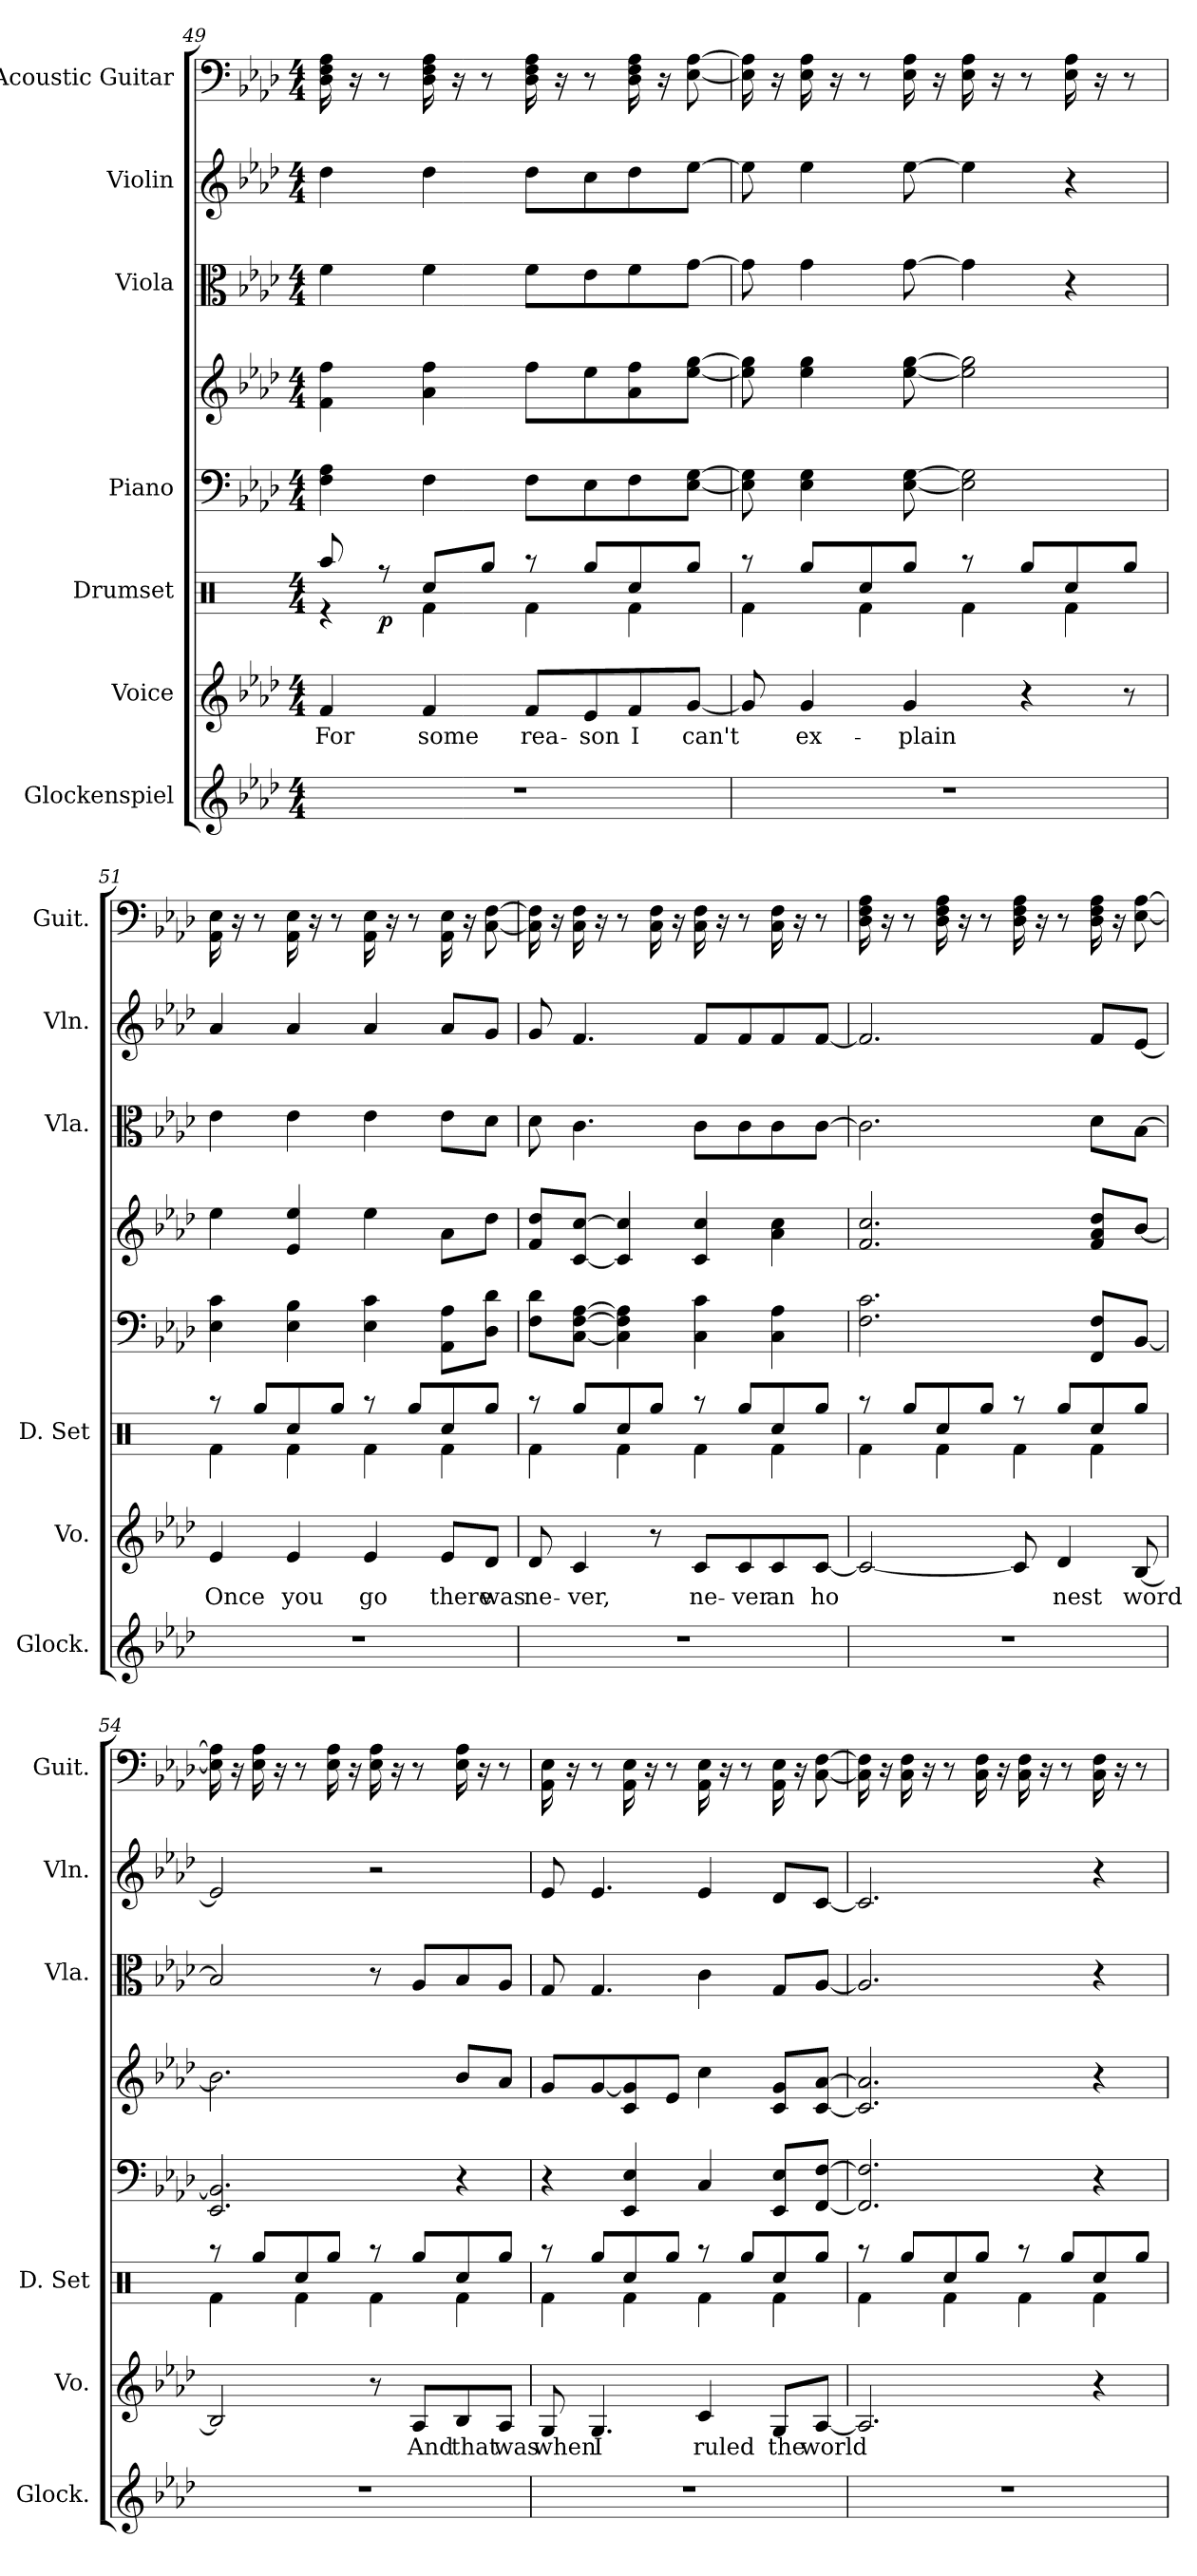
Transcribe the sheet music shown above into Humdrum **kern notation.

**kern	**kern	**text	**kern	**dynam	**kern	**kern	**kern	**kern	**kern
*part7	*part6	*part6	*part5	*part5	*part4	*part4	*part3	*part2	*part1
*staff8	*staff7	*staff7	*staff6	*staff6	*staff5	*staff4	*staff3	*staff2	*staff1
*I"Glockenspiel	*I"Voice	*	*I"Drumset	*	*I"Piano	*	*I"Viola	*I"Violin	*I"Acoustic Guitar
*I'Glock.	*I'Vo.	*	*I'D. Set	*	*	*	*I'Vla.	*I'Vln.	*I'Guit.
!!LO:PB:g=z
*clefG2	*clefG2	*	*clefX	*	*clefF4	*clefG2	*clefC3	*clefG2	*
*ITrd-14c-24	*	*	*	*	*	*	*	*	*
*k[b-e-a-d-]	*k[b-e-a-d-]	*	*k[]	*	*k[b-e-a-d-]	*k[b-e-a-d-]	*k[b-e-a-d-]	*k[b-e-a-d-]	*k[b-e-a-d-]
*M4/4	*M4/4	*	*M4/4	*	*M4/4	*M4/4	*M4/4	*M4/4	*M4/4
=49	=49	=49	=49	=49	=49	=49	=49	=49	=49
!	!	!LO:LY:b	!	!	!	!	!	!	!
*	*	*	*^	*	*	*	*	*	*
1r	4f/	For	8Raa/	4r	.	4F\ 4A-\	4f\ 4ff\	4f\	4dd-\	16D-\ 16F\ 16A-\
.	.	.	.	.	.	.	.	.	.	16r
!	!	!	!	!	!LO:DY:b	!	!	!	!	!
.	.	.	8r	.	p	.	.	.	.	8r
!	!	!LO:LY:b	!	!	!	!	!	!	!	!
.	4f/	some	8Rcc/L	4Rf\	.	4F\	4a-\ 4ff\	4f\	4dd-\	16D-\ 16F\ 16A-\
.	.	.	.	.	.	.	.	.	.	16r
.	.	.	8Rgg/J	.	.	.	.	.	.	8r
!	!	!LO:LY:b	!	!	!	!	!	!	!	!
.	8f/L	rea-	8r	4Rf\	.	8F\L	8ff\L	8f\L	8dd-\L	16D-\ 16F\ 16A-\
.	.	.	.	.	.	.	.	.	.	16r
!	!	!LO:LY:b	!	!	!	!	!	!	!	!
.	8e-/	-son	8Rgg/L	.	.	8E-\	8ee-\	8e-\	8cc\	8r
!	!	!LO:LY:b	!	!	!	!	!	!	!	!
.	8f/	I	8Rcc/	4Rf\	.	8F\	8a-\ 8ff\	8f\	8dd-\	16D-\ 16F\ 16A-\
.	.	.	.	.	.	.	.	.	.	16r
!	!	!LO:LY:b	!	!	!	!	!	!	!	!
.	[8g/J	can't	8Rgg/J	.	.	[8E-\ [8G\J	[8ee-\ [8gg\J	[8g\J	[8ee-\J	[8E-\ [8A-\
=50	=50	=50	=50	=50	=50	=50	=50	=50	=50	=50
1r	8g/]	.	8r	4Rf\	.	8E-\] 8G\]	8ee-\] 8gg\]	8g\]	8ee-\]	16E-\] 16A-\]
.	.	.	.	.	.	.	.	.	.	16r
!	!	!LO:LY:b	!	!	!	!	!	!	!	!
.	4g/	ex-	8Rgg/L	.	.	4E-\ 4G\	4ee-\ 4gg\	4g\	4ee-\	16E-\ 16A-\
.	.	.	.	.	.	.	.	.	.	16r
.	.	.	8Rcc/	4Rf\	.	.	.	.	.	8r
!	!	!LO:LY:b	!	!	!	!	!	!	!	!
.	4g/	-plain	8Rgg/J	.	.	[8E-\ [8G\	[8ee-\ [8gg\	[8g\	[8ee-\	16E-\ 16A-\
.	.	.	.	.	.	.	.	.	.	16r
.	.	.	8r	4Rf\	.	2E-\] 2G\]	2ee-\] 2gg\]	4g\]	4ee-\]	16E-\ 16A-\
.	.	.	.	.	.	.	.	.	.	16r
.	4r	.	8Rgg/L	.	.	.	.	.	.	8r
.	.	.	8Rcc/	4Rf\	.	.	.	4r	4r	16E-\ 16A-\
.	.	.	.	.	.	.	.	.	.	16r
.	8r	.	8Rgg/J	.	.	.	.	.	.	8r
!!LO:PB:g=z
=51	=51	=51	=51	=51	=51	=51	=51	=51	=51	=51
!	!	!LO:LY:b	!	!	!	!	!	!	!	!
1r	4e-/	Once	8r	4Rf\	.	4E-\ 4c\	4ee-\	4e-\	4a-/	16AA-\ 16E-\
.	.	.	.	.	.	.	.	.	.	16r
.	.	.	8Rgg/L	.	.	.	.	.	.	8r
!	!	!LO:LY:b	!	!	!	!	!	!	!	!
.	4e-/	you	8Rcc/	4Rf\	.	4E-\ 4B-\	4e-/ 4ee-/	4e-\	4a-/	16AA-\ 16E-\
.	.	.	.	.	.	.	.	.	.	16r
.	.	.	8Rgg/J	.	.	.	.	.	.	8r
!	!	!LO:LY:b	!	!	!	!	!	!	!	!
.	4e-/	go	8r	4Rf\	.	4E-\ 4c\	4ee-\	4e-\	4a-/	16AA-\ 16E-\
.	.	.	.	.	.	.	.	.	.	16r
.	.	.	8Rgg/L	.	.	.	.	.	.	8r
!	!	!LO:LY:b	!	!	!	!	!	!	!	!
.	8e-/L	there	8Rcc/	4Rf\	.	8AA-\ 8A-\L	8a-\L	8e-\L	8a-/L	16AA-\ 16E-\
.	.	.	.	.	.	.	.	.	.	16r
!	!	!LO:LY:b	!	!	!	!	!	!	!	!
.	8d-/J	was	8Rgg/J	.	.	8D-\ 8d-\J	8dd-\J	8d-\J	8g/J	[8C\ [8F\
=52	=52	=52	=52	=52	=52	=52	=52	=52	=52	=52
!	!	!LO:LY:b	!	!	!	!	!	!	!	!
1r	8d-/	ne-	8r	4Rf\	.	8F\ 8d-\L	8f/ 8dd-/L	8d-\	8g/	16C\] 16F\]
.	.	.	.	.	.	.	.	.	.	16r
!	!	!LO:LY:b	!	!	!	!	!	!	!	!
.	4c/	-ver,	8Rgg/L	.	.	[8C\ [8F\ [8A-\J	[8c/ [8cc/J	4.c\	4.f/	16C\ 16F\
.	.	.	.	.	.	.	.	.	.	16r
.	.	.	8Rcc/	4Rf\	.	4C\] 4F\] 4A-\]	4c/] 4cc/]	.	.	8r
.	8r	.	8Rgg/J	.	.	.	.	.	.	16C\ 16F\
.	.	.	.	.	.	.	.	.	.	16r
!	!	!LO:LY:b	!	!	!	!	!	!	!	!
.	8c/L	ne-	8r	4Rf\	.	4C\ 4c\	4c/ 4cc/	8c\L	8f/L	16C\ 16F\
.	.	.	.	.	.	.	.	.	.	16r
!	!	!LO:LY:b	!	!	!	!	!	!	!	!
.	8c/	-ver	8Rgg/L	.	.	.	.	8c\	8f/	8r
!	!	!LO:LY:b	!	!	!	!	!	!	!	!
.	8c/	an	8Rcc/	4Rf\	.	4C\ 4A-\	4a-\ 4cc\	8c\	8f/	16C\ 16F\
.	.	.	.	.	.	.	.	.	.	16r
!	!	!LO:LY:b	!	!	!	!	!	!	!	!
.	[8c/J	ho	8Rgg/J	.	.	.	.	[8c\J	[8f/J	8r
!!LO:PB:g=z
=53	=53	=53	=53	=53	=53	=53	=53	=53	=53	=53
1r	2c/_	.	8r	4Rf\	.	2.F\ 2.c\	2.f/ 2.cc/	2.c\]	2.f/]	16D-\ 16F\ 16A-\
.	.	.	.	.	.	.	.	.	.	16r
.	.	.	8Rgg/L	.	.	.	.	.	.	8r
.	.	.	8Rcc/	4Rf\	.	.	.	.	.	16D-\ 16F\ 16A-\
.	.	.	.	.	.	.	.	.	.	16r
.	.	.	8Rgg/J	.	.	.	.	.	.	8r
.	8c/]	.	8r	4Rf\	.	.	.	.	.	16D-\ 16F\ 16A-\
.	.	.	.	.	.	.	.	.	.	16r
!	!	!LO:LY:b	!	!	!	!	!	!	!	!
.	4d-/	nest	8Rgg/L	.	.	.	.	.	.	8r
.	.	.	8Rcc/	4Rf\	.	8FF/ 8F/L	8f/ 8a-/ 8dd-/L	8d-\L	8f/L	16D-\ 16F\ 16A-\
.	.	.	.	.	.	.	.	.	.	16r
!	!	!LO:LY:b	!	!	!	!	!	!	!	!
.	[8B-/	word	8Rgg/J	.	.	[8BB-/J	[8b-/J	[8B-\J	[8e-/J	[8E-\ [8A-\
=54	=54	=54	=54	=54	=54	=54	=54	=54	=54	=54
1r	2B-/]	.	8r	4Rf\	.	2.EE-/ 2.BB-/]	2.b-\]	2B-/]	2e-/]	16E-\] 16A-\]
.	.	.	.	.	.	.	.	.	.	16r
.	.	.	8Rgg/L	.	.	.	.	.	.	16E-\ 16A-\
.	.	.	.	.	.	.	.	.	.	16r
.	.	.	8Rcc/	4Rf\	.	.	.	.	.	8r
.	.	.	8Rgg/J	.	.	.	.	.	.	16E-\ 16A-\
.	.	.	.	.	.	.	.	.	.	16r
.	8r	.	8r	4Rf\	.	.	.	8r	2r	16E-\ 16A-\
.	.	.	.	.	.	.	.	.	.	16r
!	!	!LO:LY:b	!	!	!	!	!	!	!	!
.	8A-/L	And	8Rgg/L	.	.	.	.	8A-/L	.	8r
!	!	!LO:LY:b	!	!	!	!	!	!	!	!
.	8B-/	that	8Rcc/	4Rf\	.	4r	8b-/L	8B-/	.	16E-\ 16A-\
.	.	.	.	.	.	.	.	.	.	16r
!	!	!LO:LY:b	!	!	!	!	!	!	!	!
.	8A-/J	was	8Rgg/J	.	.	.	8a-/J	8A-/J	.	8r
!!LO:PB:g=z
=55	=55	=55	=55	=55	=55	=55	=55	=55	=55	=55
!	!	!LO:LY:b	!	!	!	!	!	!	!	!
1r	8G/	when	8r	4Rf\	.	4r	8g/L	8G/	8e-/	16AA-\ 16E-\
.	.	.	.	.	.	.	.	.	.	16r
!	!	!LO:LY:b	!	!	!	!	!	!	!	!
.	4.G/	I	8Rgg/L	.	.	.	[8g/	4.G/	4.e-/	8r
.	.	.	8Rcc/	4Rf\	.	4EE-/ 4E-/	8c/ 8g/]	.	.	16AA-\ 16E-\
.	.	.	.	.	.	.	.	.	.	16r
.	.	.	8Rgg/J	.	.	.	8e-/J	.	.	8r
!	!	!LO:LY:b	!	!	!	!	!	!	!	!
.	4c/	ruled	8r	4Rf\	.	4C/	4cc\	4c\	4e-/	16AA-\ 16E-\
.	.	.	.	.	.	.	.	.	.	16r
.	.	.	8Rgg/L	.	.	.	.	.	.	8r
!	!	!LO:LY:b	!	!	!	!	!	!	!	!
.	8G/L	the	8Rcc/	4Rf\	.	8EE-/ 8E-/L	8c/ 8g/L	8G/L	8d-/L	16AA-\ 16E-\
.	.	.	.	.	.	.	.	.	.	16r
!	!	!LO:LY:b	!	!	!	!	!	!	!	!
.	[8A-/J	world	8Rgg/J	.	.	[8FF/ [8F/J	[8c/ [8a-/J	[8A-/J	[8c/J	[8C\ [8F\
=56	=56	=56	=56	=56	=56	=56	=56	=56	=56	=56
1r	2.A-/]	.	8r	4Rf\	.	2.FF/] 2.F/]	2.c/] 2.a-/]	2.A-/]	2.c/]	16C\] 16F\]
.	.	.	.	.	.	.	.	.	.	16r
.	.	.	8Rgg/L	.	.	.	.	.	.	16C\ 16F\
.	.	.	.	.	.	.	.	.	.	16r
.	.	.	8Rcc/	4Rf\	.	.	.	.	.	8r
.	.	.	8Rgg/J	.	.	.	.	.	.	16C\ 16F\
.	.	.	.	.	.	.	.	.	.	16r
.	.	.	8r	4Rf\	.	.	.	.	.	16C\ 16F\
.	.	.	.	.	.	.	.	.	.	16r
.	.	.	8Rgg/L	.	.	.	.	.	.	8r
.	4r	.	8Rcc/	4Rf\	.	4r	4r	4r	4r	16C\ 16F\
.	.	.	.	.	.	.	.	.	.	16r
.	.	.	8Rgg/J	.	.	.	.	.	.	8r
*	*	*	*v	*v	*	*	*	*	*	*
=	=	=	=	=	=	=	=	=	=
*-	*-	*-	*-	*-	*-	*-	*-	*-	*-
